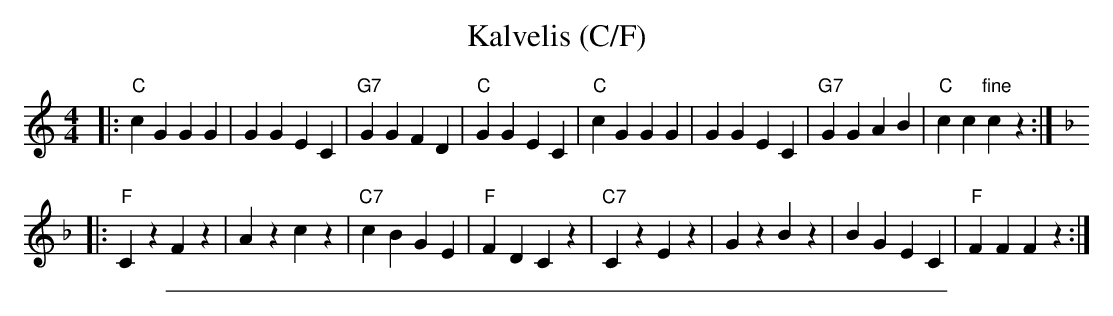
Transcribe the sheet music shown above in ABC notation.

X:1
T: Kalvelis (C/F)
M: 4/4
L: 1/4
K: C
|: "C"cG GG | GG EC | "G7"GG FD | "C"GG EC \
|  "C"cG GG | GG EC | "G7"GG AB | "C"cc "fine"cz :| [K:F]
|: "F"Cz Fz | Az cz | "C7"cB GE | "F"FD Cz \
| "C7"Cz Ez | Gz Bz |     BG EC | "F"FF Fz :|
